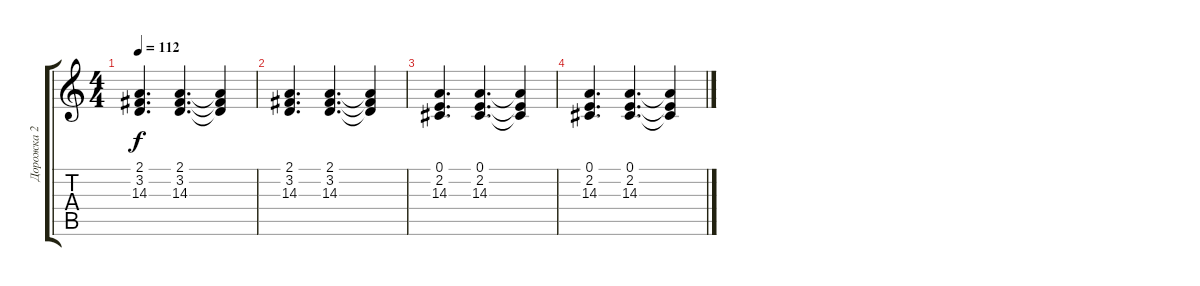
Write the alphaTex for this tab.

\track ("Дорожка 2" "Дорожка 2") {instrument brightacousticpiano}
\staff {score tabs}
\tuning (E4 B3 G3 D3 A2 E2) {hide}
\ts (4 4)
\tempo 112
\clef g2
\ks c
(2.1 3.2 14.3).4{d dy f} (2.1 3.2 14.3).4{d} (2.1{t} 3.2{t} 14.3{t}).4 |
(2.1 3.2 14.3).4{d} (2.1 3.2 14.3).4{d} (2.1{t} 3.2{t} 14.3{t}).4 |
(0.1 2.2 14.3).4{d} (0.1 2.2 14.3).4{d} (0.1{t} 2.2{t} 14.3{t}).4 |
(0.1 2.2 14.3).4{d} (0.1 2.2 14.3).4{d} (0.1{t} 2.2{t} 14.3{t}).4
